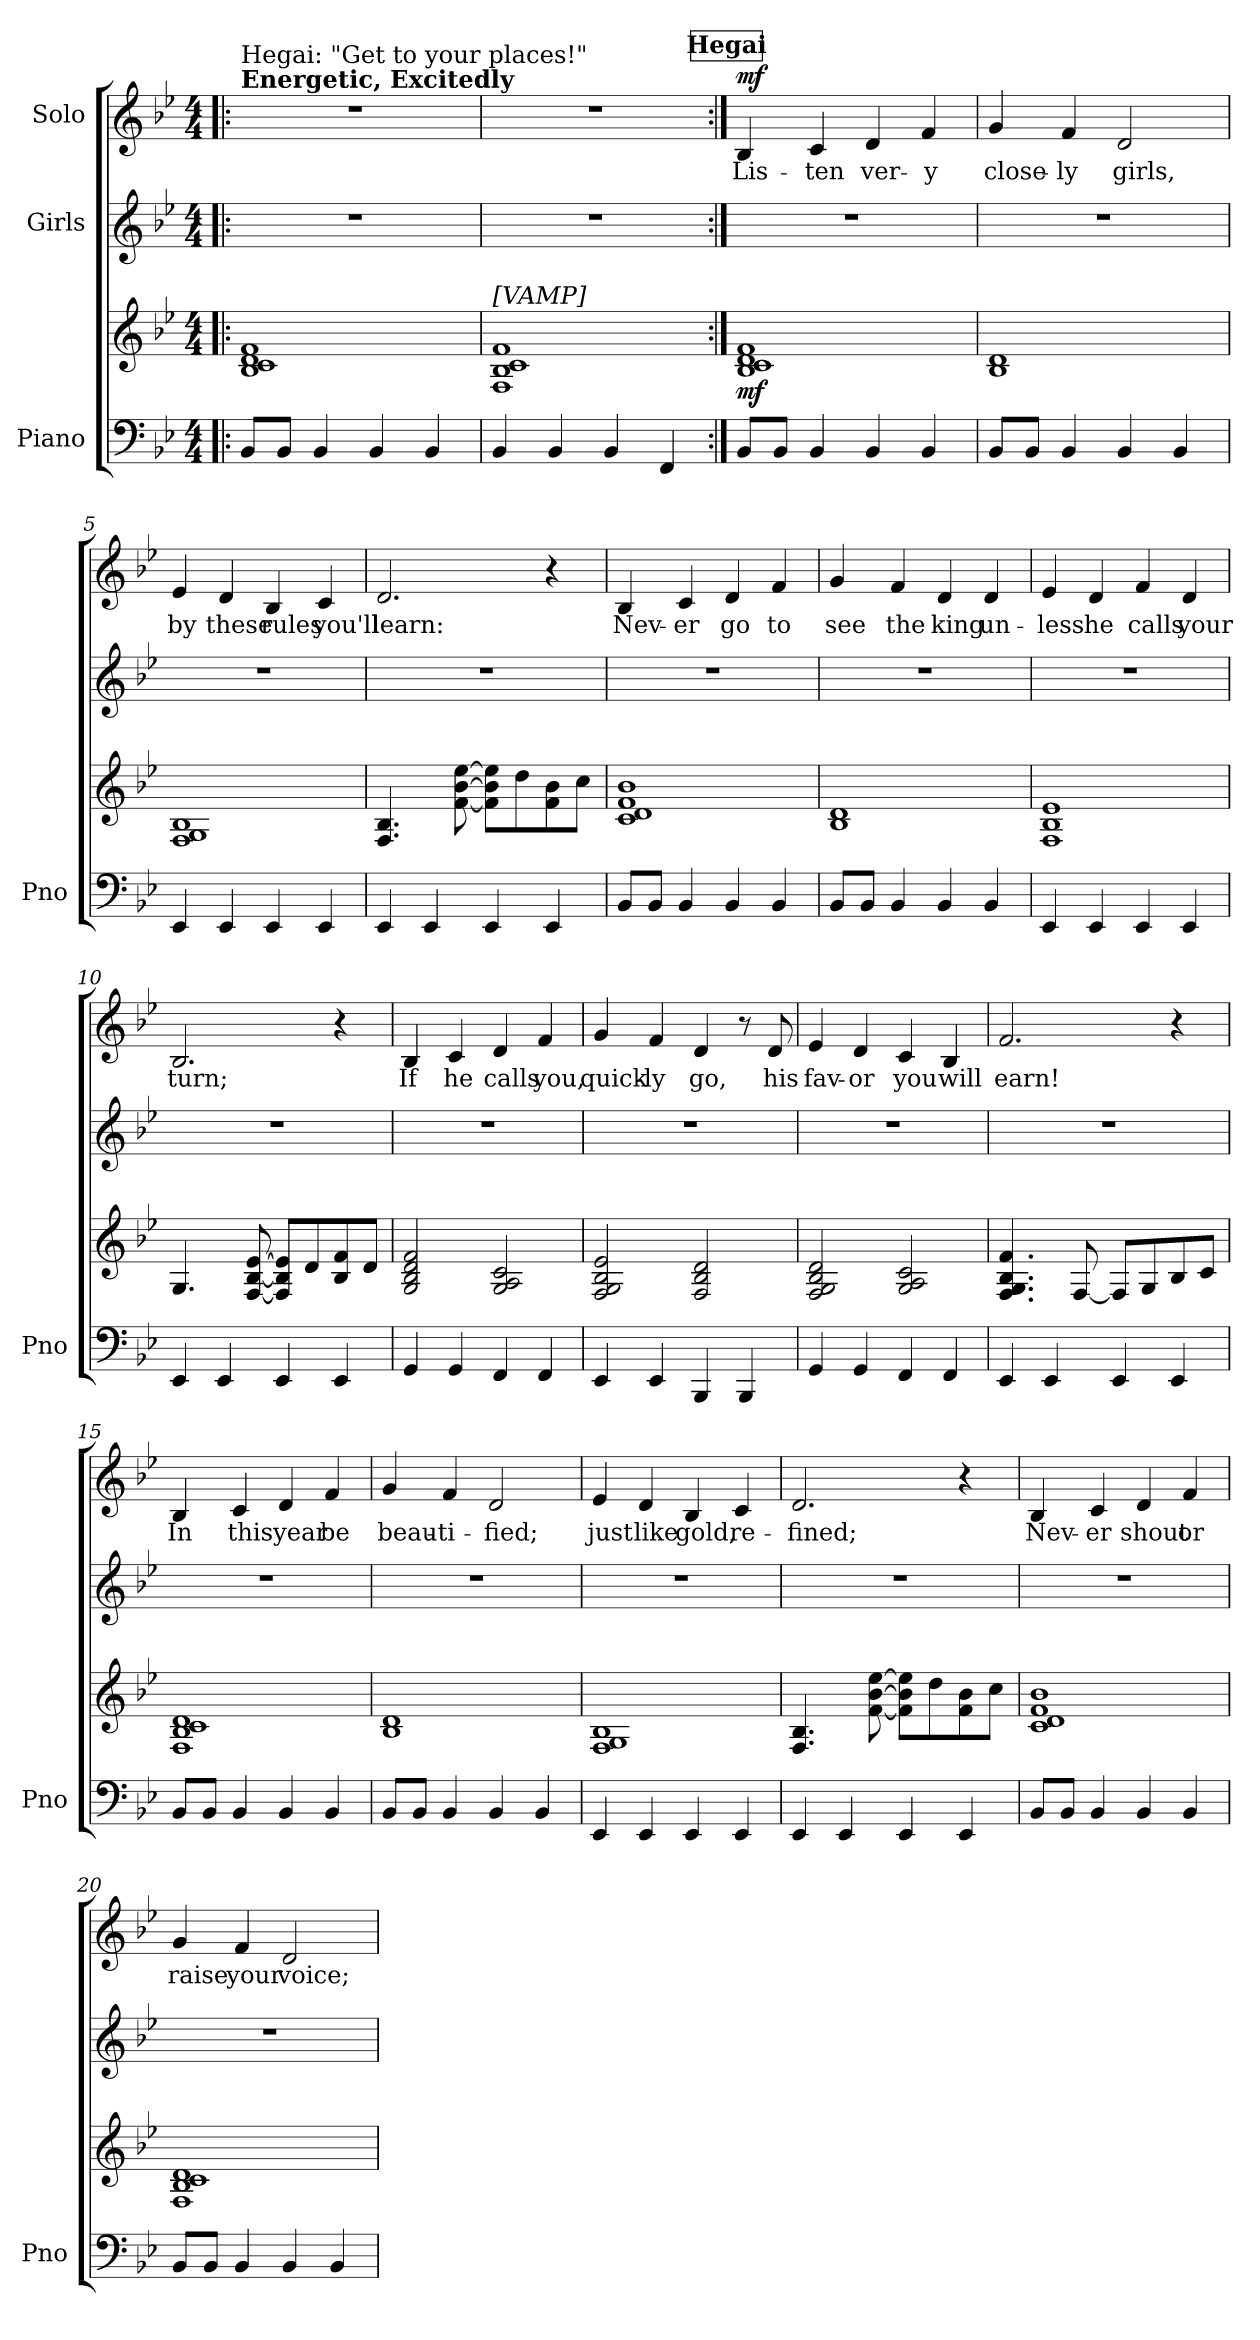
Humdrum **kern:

**kern	**kern	**dynam	**kern	**kern	**text	**dynam
*part3	*part3	*part3	*part2	*part1	*part1	*part1
*staff4	*staff3	*staff3/4	*staff2	*staff1	*staff1	*staff1
*I"Piano	*	*	*I"Girls	*I"Solo	*	*
*I'Pno	*	*	*	*	*	*
*clefF4	*clefG2	*	*clefG2	*clefG2	*	*
*k[b-e-]	*k[b-e-]	*	*k[b-e-]	*k[b-e-]	*	*
*M4/4	*M4/4	*	*M4/4	*M4/4	*	*
*MM165	*MM165	*	*MM165	*MM165	*	*
=1!|:	=1!|:	=1!|:	=1!|:	=1!|:	=1!|:	=1!|:
!	!	!	!	!LO:TX:a:B:t=Energetic, Excitedly	!	!
!	!	!	!	!LO:TX:t=Hegai&colon;  "Get to your places!"	!	!
8BB-/L	1B- 1c 1d 1f	.	1r	1r	.	.
8BB-/J	.	.	.	.	.	.
4BB-/	.	.	.	.	.	.
4BB-/	.	.	.	.	.	.
4BB-/	.	.	.	.	.	.
=2	=2	=2	=2	=2	=2	=2
!	!LO:TX:a:t=[VAMP]	!	!	!	!	!
4BB-/	1F 1B- 1c 1f	.	1r	1r	.	.
4BB-/	.	.	.	.	.	.
4BB-/	.	.	.	.	.	.
4FF/	.	.	.	.	.	.
!!LO:REH:place=s1:a:B:fs=14:t=Hegai
=3:|!	=3:|!	=3:|!	=3:|!	=3:|!	=3:|!	=3:|!
!	!	!LO:DY:b	!	!	!LO:LY:b	!LO:DY:b
8BB-/L	1B- 1c 1d 1f	mf	1r	4B-/	Lis-	mf
8BB-/J	.	.	.	.	.	.
!	!	!	!	!	!LO:LY:b	!
4BB-/	.	.	.	4c/	-ten	.
!	!	!	!	!	!LO:LY:b	!
4BB-/	.	.	.	4d/	ver-	.
!	!	!	!	!	!LO:LY:b	!
4BB-/	.	.	.	4f/	-y	.
=4	=4	=4	=4	=4	=4	=4
!	!	!	!	!	!LO:LY:b	!
8BB-/L	1B- 1d	.	1r	4g/	close-	.
8BB-/J	.	.	.	.	.	.
!	!	!	!	!	!LO:LY:b	!
4BB-/	.	.	.	4f/	-ly	.
!	!	!	!	!	!LO:LY:b	!
4BB-/	.	.	.	2d/	girls,	.
4BB-/	.	.	.	.	.	.
=5	=5	=5	=5	=5	=5	=5
!	!	!	!	!	!LO:LY:b	!
4EE-/	1F 1G 1B-	.	1r	4e-/	by	.
!	!	!	!	!	!LO:LY:b	!
4EE-/	.	.	.	4d/	these	.
!	!	!	!	!	!LO:LY:b	!
4EE-/	.	.	.	4B-/	rules	.
!	!	!	!	!	!LO:LY:b	!
4EE-/	.	.	.	4c/	you'll	.
!!LO:LB:g=z
=6	=6	=6	=6	=6	=6	=6
!	!	!	!	!	!LO:LY:b	!
4EE-/	4.F/ 4.B-/	.	1r	2.d/	learn:	.
4EE-/	.	.	.	.	.	.
.	[8f\ [8b-\ [8ee-\	.	.	.	.	.
4EE-/	8f\] 8b-\] 8ee-\]L	.	.	.	.	.
.	8dd\	.	.	.	.	.
4EE-/	8f\ 8b-\	.	.	4r	.	.
.	8cc\J	.	.	.	.	.
=7	=7	=7	=7	=7	=7	=7
!	!	!	!	!	!LO:LY:b	!
8BB-/L	1c 1d 1f 1b-	.	1r	4B-/	Nev-	.
8BB-/J	.	.	.	.	.	.
!	!	!	!	!	!LO:LY:b	!
4BB-/	.	.	.	4c/	-er	.
!	!	!	!	!	!LO:LY:b	!
4BB-/	.	.	.	4d/	go	.
!	!	!	!	!	!LO:LY:b	!
4BB-/	.	.	.	4f/	to	.
=8	=8	=8	=8	=8	=8	=8
!	!	!	!	!	!LO:LY:b	!
8BB-/L	1B- 1d	.	1r	4g/	see	.
8BB-/J	.	.	.	.	.	.
!	!	!	!	!	!LO:LY:b	!
4BB-/	.	.	.	4f/	the	.
!	!	!	!	!	!LO:LY:b	!
4BB-/	.	.	.	4d/	king	.
!	!	!	!	!	!LO:LY:b	!
4BB-/	.	.	.	4d/	un-	.
=9	=9	=9	=9	=9	=9	=9
!	!	!	!	!	!LO:LY:b	!
4EE-/	1F 1B- 1e-	.	1r	4e-/	-less	.
!	!	!	!	!	!LO:LY:b	!
4EE-/	.	.	.	4d/	he	.
!	!	!	!	!	!LO:LY:b	!
4EE-/	.	.	.	4f/	calls	.
!	!	!	!	!	!LO:LY:b	!
4EE-/	.	.	.	4d/	your	.
=10	=10	=10	=10	=10	=10	=10
!	!	!	!	!	!LO:LY:b	!
4EE-/	4.G/	.	1r	2.B-/	turn;	.
4EE-/	.	.	.	.	.	.
.	[8F/ [8B-/ [8e-/	.	.	.	.	.
4EE-/	8F/] 8B-/] 8e-/]L	.	.	.	.	.
.	8d/	.	.	.	.	.
4EE-/	8B-/ 8f/	.	.	4r	.	.
.	8d/J	.	.	.	.	.
!!LO:LB:g=z
=11	=11	=11	=11	=11	=11	=11
!	!	!	!	!	!LO:LY:b	!
4GG/	2G/ 2B-/ 2d/ 2f/	.	1r	4B-/	If	.
!	!	!	!	!	!LO:LY:b	!
4GG/	.	.	.	4c/	he	.
!	!	!	!	!	!LO:LY:b	!
4FF/	2G/ 2A/ 2c/	.	.	4d/	calls	.
!	!	!	!	!	!LO:LY:b	!
4FF/	.	.	.	4f/	you,	.
=12	=12	=12	=12	=12	=12	=12
!	!	!	!	!	!LO:LY:b	!
4EE-/	2F/ 2G/ 2B-/ 2e-/	.	1r	4g/	quick-	.
!	!	!	!	!	!LO:LY:b	!
4EE-/	.	.	.	4f/	-ly	.
!	!	!	!	!	!LO:LY:b	!
4BBB-/	2F/ 2B-/ 2d/	.	.	4d/	go,	.
4BBB-/	.	.	.	8r	.	.
!	!	!	!	!	!LO:LY:b	!
.	.	.	.	8d/	his	.
=13	=13	=13	=13	=13	=13	=13
!	!	!	!	!	!LO:LY:b	!
4GG/	2F/ 2G/ 2B-/ 2d/	.	1r	4e-/	fav-	.
!	!	!	!	!	!LO:LY:b	!
4GG/	.	.	.	4d/	-or	.
!	!	!	!	!	!LO:LY:b	!
4FF/	2G/ 2A/ 2c/	.	.	4c/	you	.
!	!	!	!	!	!LO:LY:b	!
4FF/	.	.	.	4B-/	will	.
=14	=14	=14	=14	=14	=14	=14
!	!	!	!	!	!LO:LY:b	!
4EE-/	4.F/ 4.G/ 4.B-/ 4.f/	.	1r	2.f/	earn!	.
4EE-/	.	.	.	.	.	.
.	[8F/	.	.	.	.	.
4EE-/	8F/L]	.	.	.	.	.
.	8G/	.	.	.	.	.
4EE-/	8B-/	.	.	4r	.	.
.	8c/J	.	.	.	.	.
!!LO:PB:g=z
=15	=15	=15	=15	=15	=15	=15
!	!	!	!	!	!LO:LY:b	!
8BB-/L	1F 1B- 1c 1d	.	1r	4B-/	In	.
8BB-/J	.	.	.	.	.	.
!	!	!	!	!	!LO:LY:b	!
4BB-/	.	.	.	4c/	this	.
!	!	!	!	!	!LO:LY:b	!
4BB-/	.	.	.	4d/	year	.
!	!	!	!	!	!LO:LY:b	!
4BB-/	.	.	.	4f/	be	.
=16	=16	=16	=16	=16	=16	=16
!	!	!	!	!	!LO:LY:b	!
8BB-/L	1B- 1d	.	1r	4g/	beau-	.
8BB-/J	.	.	.	.	.	.
!	!	!	!	!	!LO:LY:b	!
4BB-/	.	.	.	4f/	-ti-	.
!	!	!	!	!	!LO:LY:b	!
4BB-/	.	.	.	2d/	-fied;	.
4BB-/	.	.	.	.	.	.
=17	=17	=17	=17	=17	=17	=17
!	!	!	!	!	!LO:LY:b	!
4EE-/	1F 1G 1B-	.	1r	4e-/	just	.
!	!	!	!	!	!LO:LY:b	!
4EE-/	.	.	.	4d/	like	.
!	!	!	!	!	!LO:LY:b	!
4EE-/	.	.	.	4B-/	gold,	.
!	!	!	!	!	!LO:LY:b	!
4EE-/	.	.	.	4c/	re-	.
=18	=18	=18	=18	=18	=18	=18
!	!	!	!	!	!LO:LY:b	!
4EE-/	4.F/ 4.B-/	.	1r	2.d/	-fined;	.
4EE-/	.	.	.	.	.	.
.	[8f\ [8b-\ [8ee-\	.	.	.	.	.
4EE-/	8f\] 8b-\] 8ee-\]L	.	.	.	.	.
.	8dd\	.	.	.	.	.
4EE-/	8f\ 8b-\	.	.	4r	.	.
.	8cc\J	.	.	.	.	.
!!LO:LB:g=z
=19	=19	=19	=19	=19	=19	=19
!	!	!	!	!	!LO:LY:b	!
8BB-/L	1c 1d 1f 1b-	.	1r	4B-/	Nev-	.
8BB-/J	.	.	.	.	.	.
!	!	!	!	!	!LO:LY:b	!
4BB-/	.	.	.	4c/	-er	.
!	!	!	!	!	!LO:LY:b	!
4BB-/	.	.	.	4d/	shout	.
!	!	!	!	!	!LO:LY:b	!
4BB-/	.	.	.	4f/	or	.
=20	=20	=20	=20	=20	=20	=20
!	!	!	!	!	!LO:LY:b	!
8BB-/L	1F 1B- 1c 1d	.	1r	4g/	raise	.
8BB-/J	.	.	.	.	.	.
!	!	!	!	!	!LO:LY:b	!
4BB-/	.	.	.	4f/	your	.
!	!	!	!	!	!LO:LY:b	!
4BB-/	.	.	.	2d/	voice;	.
4BB-/	.	.	.	.	.	.
=	=	=	=	=	=	=
*-	*-	*-	*-	*-	*-	*-
